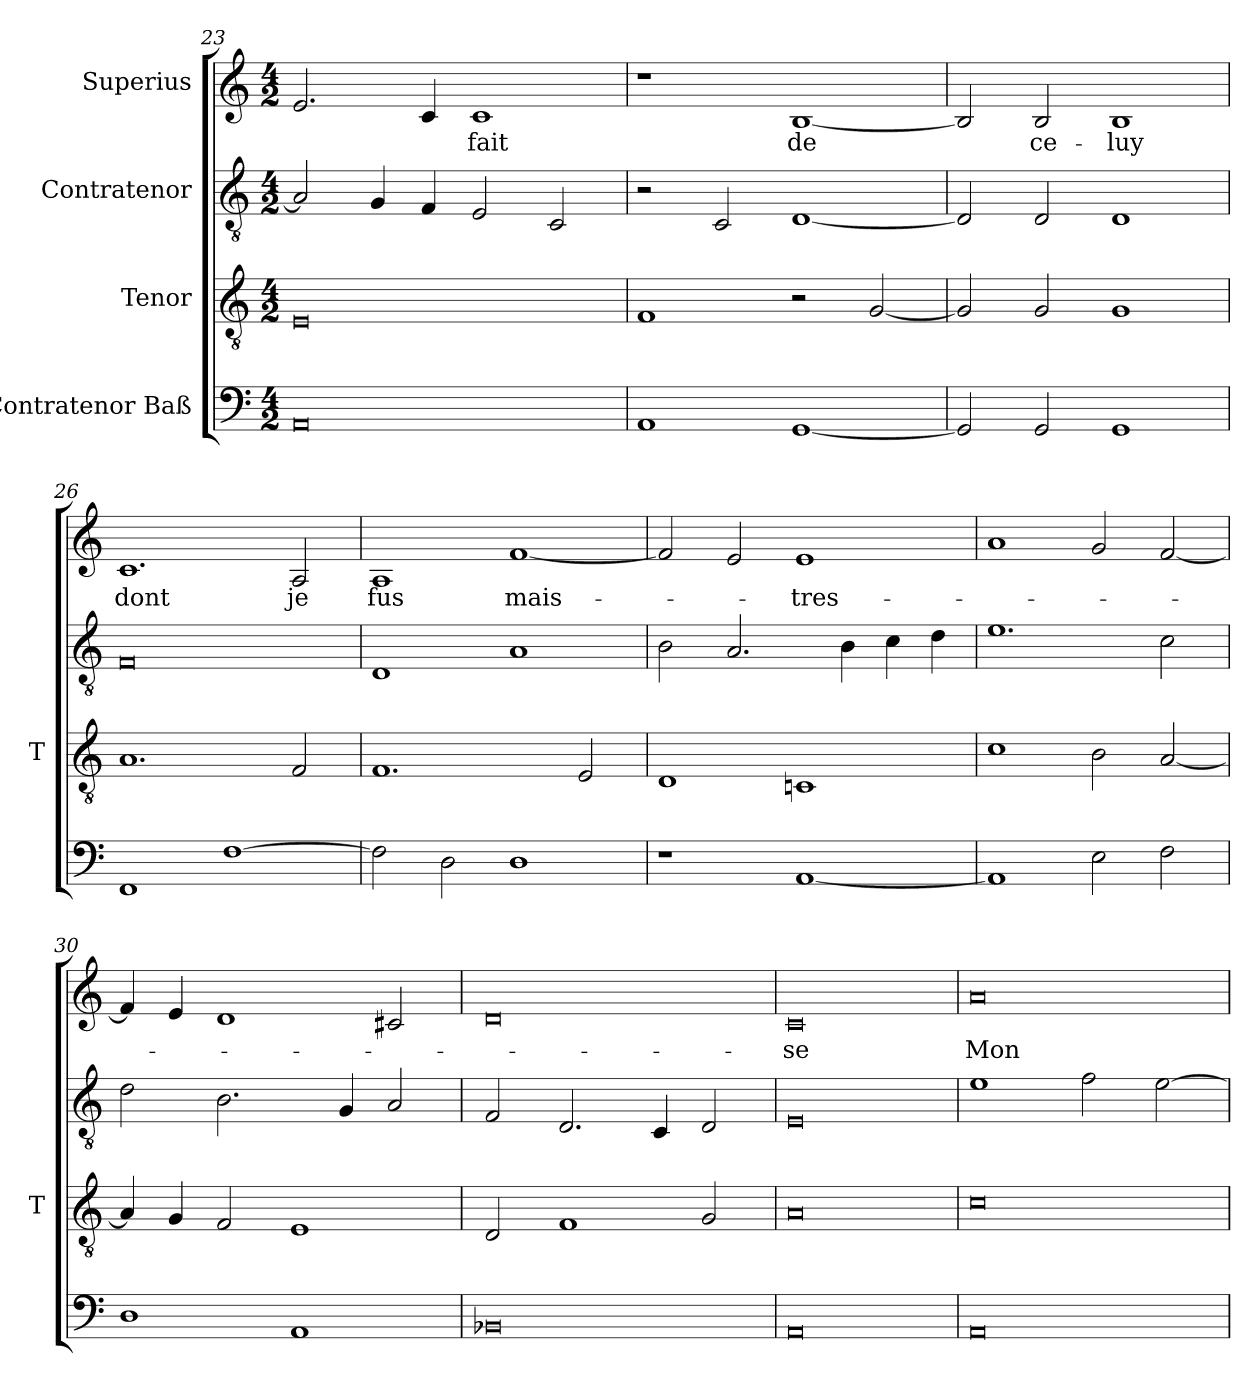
**kern	**kern	**kern	**kern	**text
*part4	*part3	*part2	*part1	*part1
*staff4	*staff3	*staff2	*staff1	*staff1
*I"Contratenor Baß	*I"Tenor	*I"Contratenor	*I"Superius	*
*	*I'T	*	*	*
*clefF4	*clefGv2	*clefGv2	*clefG2	*
*M4/2	*M4/2	*M4/2	*M4/2	*
=23	=23	=23	=23	=23
0AA	0E	2A]	2.e	.
.	.	4G	.	.
.	.	4F	4c	.
.	.	2E	1c	-fait
.	.	2C	.	.
=24	=24	=24	=24	=24
1AA	1F	2r	1r	.
.	.	2C	.	.
[1GG	2r	[1D	[1B	-de
.	[2G	.	.	.
=25	=25	=25	=25	=25
2GG]	2G]	2D]	2B]	.
2GG	2G	2D	2B	ce-
1GG	1G	1D	1B	-luy
=26	=26	=26	=26	=26
1FF	1.A	0F	1.c	-dont
[1F	.	.	.	.
.	2F	.	2A	-je
=27	=27	=27	=27	=27
2F]	1.F	1D	1A	-fus
2D	.	.	.	.
1D	.	1A	[1f	mais-
.	2E	.	.	.
=28	=28	=28	=28	=28
1r	1D	2B	2f]	.
.	.	2.A	2e	.
[1AA	1Cn	.	1e	-tres-
.	.	4B	.	.
.	.	4c	.	.
.	.	4d	.	.
=29	=29	=29	=29	=29
1AA]	1c	1.e	1a	.
2E	2B	.	2g	.
2F	[2A	2c	[2f	.
=30	=30	=30	=30	=30
1D	4A]	2d	4f]	.
.	4G	.	4e	.
.	2F	2.B	1d	.
1AA	1E	.	.	.
.	.	4G	.	.
.	.	2A	2c#X	.
=31	=31	=31	=31	=31
0BB-X	2D	2F	0d	.
.	1F	2.D	.	.
.	.	4C	.	.
.	2G	2D	.	.
=32	=32	=32	=32	=32
0AA	0A	0E	0c	-se
=33	=33	=33	=33	=33
0AA	0c	1e	0a	-Mon
.	.	2f	.	.
.	.	[2e	.	.
=	=	=	=	=
*-	*-	*-	*-	*-
